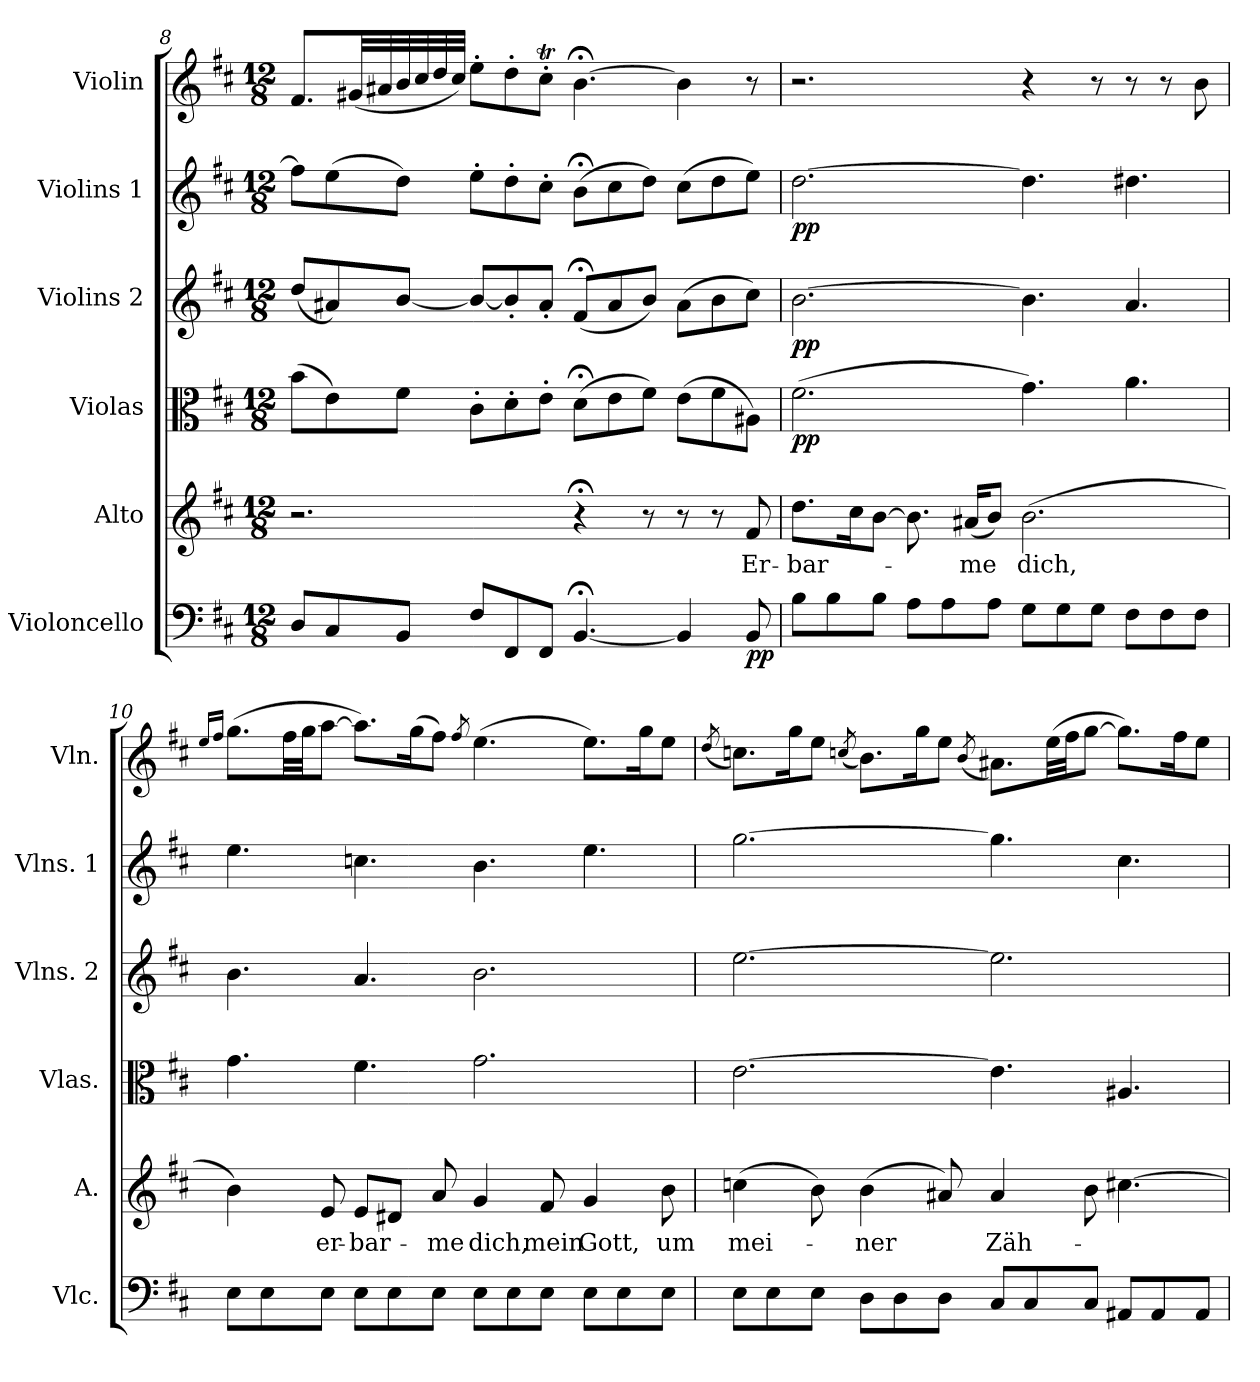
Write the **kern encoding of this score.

**kern	**dynam	**kern	**text	**kern	**dynam	**kern	**dynam	**kern	**dynam	**kern
*part6	*part6	*part5	*part5	*part4	*part4	*part3	*part3	*part2	*part2	*part1
*staff6	*staff6	*staff5	*staff5	*staff4	*staff4	*staff3	*staff3	*staff2	*staff2	*staff1
*I"Violoncello	*	*I"Alto	*	*I"Violas	*	*I"Violins 2	*	*I"Violins 1	*	*I"Violin
*I'Vlc.	*	*I'A.	*	*I'Vlas.	*	*I'Vlns. 2	*	*I'Vlns. 1	*	*I'Vln.
!!LO:LB:g=z
*clefF4	*	*clefG2	*	*clefC3	*	*clefG2	*	*clefG2	*	*clefG2
*k[f#c#]	*	*k[f#c#]	*	*k[f#c#]	*	*k[f#c#]	*	*k[f#c#]	*	*k[f#c#]
*M12/8	*	*M12/8	*	*M12/8	*	*M12/8	*	*M12/8	*	*M12/8
=8	=8	=8	=8	=8	=8	=8	=8	=8	=8	=8
8D/L	.	2.r	.	(8b\L	.	(8dd/L	.	8ff#\L]	.	8.f#/L
8C#/	.	.	.	8e\)	.	8a#X/)	.	(8ee\	.	.
.	.	.	.	.	.	.	.	.	.	(32g#X/LL
.	.	.	.	.	.	.	.	.	.	32a#X/
8BB/J	.	.	.	8f#\J	.	[8b/J	.	8dd\J)	.	32b/
.	.	.	.	.	.	.	.	.	.	32cc#/
.	.	.	.	.	.	.	.	.	.	32dd/
.	.	.	.	.	.	.	.	.	.	32cc#/JJJ)
8F#/L	.	.	.	8c#'\L	.	8b/L_	.	8ee'\L	.	8ee'\L
8FF#/	.	.	.	8d'\	.	8b'/]	.	8dd'\	.	8dd'\
8FF#/J	.	.	.	8e'\J	.	8a#'/J	.	8cc#'\J	.	8cc#t'\J
[4.BB;</	.	4r;<	.	(8d;<\L	.	(8f#;</L	.	(8b;<\L	.	[4.b;<\
.	.	.	.	8e\	.	8a#/	.	8cc#\	.	.
.	.	8r	.	8f#\J)	.	8b/J)	.	8dd\J)	.	.
4BB/]	.	8r	.	(8e\L	.	(8a#\L	.	(8cc#\L	.	4b\]
.	.	8r	.	8f#\	.	8b\	.	8dd\	.	.
!	!LO:DY:b	!	!LO:LY:b	!	!	!	!	!	!	!
8BB/	pp	8f#/	Er-	8A#X\J)	.	8cc#\J)	.	8ee\J)	.	8r
=9	=9	=9	=9	=9	=9	=9	=9	=9	=9	=9
!	!	!	!LO:LY:b	!	!LO:DY:b	!	!LO:DY:b	!	!LO:DY:b	!
8B\L	.	8.dd\L	-bar-	(2.f#\	pp	[2.b\	pp	[2.dd\	pp	2.r
8B\	.	.	.	.	.	.	.	.	.	.
.	.	16cc#\K	.	.	.	.	.	.	.	.
8B\J	.	[8b\J	.	.	.	.	.	.	.	.
8A\L	.	8.b\]	.	.	.	.	.	.	.	.
8A\	.	.	.	.	.	.	.	.	.	.
!	!	!	!LO:LY:b	!	!	!	!	!	!	!
.	.	(16a#X/KL	-me	.	.	.	.	.	.	.
8A\J	.	8b/J)	.	.	.	.	.	.	.	.
!	!	!	!LO:LY:b	!	!	!	!	!	!	!
8G\L	.	(2.b\	dich,	4.g\)	.	4.b\]	.	4.dd\]	.	4r
8G\	.	.	.	.	.	.	.	.	.	.
8G\J	.	.	.	.	.	.	.	.	.	8r
8F#\L	.	.	.	4.a\	.	4.a/	.	4.dd#X\	.	8r
8F#\	.	.	.	.	.	.	.	.	.	8r
8F#\J	.	.	.	.	.	.	.	.	.	8b\
!!LO:PB:g=z
=10	=10	=10	=10	=10	=10	=10	=10	=10	=10	=10
.	.	.	.	.	.	.	.	.	.	16qee/LL
.	.	.	.	.	.	.	.	.	.	16qff#/JJ
8E\L	.	4b\)	.	4.g\	.	4.b\	.	4.ee\	.	(8.gg\L
8E\	.	.	.	.	.	.	.	.	.	.
.	.	.	.	.	.	.	.	.	.	32ff#\LL
.	.	.	.	.	.	.	.	.	.	32gg\JJ
!	!	!	!LO:LY:b	!	!	!	!	!	!	!
8E\J	.	8e/	er-	.	.	.	.	.	.	[8aa\J
!	!	!	!LO:LY:b	!	!	!	!	!	!	!
8E\L	.	8e/L	-bar-	4.f#\	.	4.a/	.	4.ccn\	.	8.aa\L])
8E\	.	8d#X/J	.	.	.	.	.	.	.	.
.	.	.	.	.	.	.	.	.	.	(16gg\K
!	!	!	!LO:LY:b	!	!	!	!	!	!	!
8E\J	.	8a/	-me	.	.	.	.	.	.	8ff#\J)
.	.	.	.	.	.	.	.	.	.	8qff#/
!	!	!	!LO:LY:b	!	!	!	!	!	!	!
8E\L	.	4g/	dich,	2.g\	.	2.b\	.	4.b\	.	(4.ee\
8E\	.	.	.	.	.	.	.	.	.	.
!	!	!	!LO:LY:b	!	!	!	!	!	!	!
8E\J	.	8f#/	mein	.	.	.	.	.	.	.
!	!	!	!LO:LY:b	!	!	!	!	!	!	!
8E\L	.	4g/	Gott,	.	.	.	.	4.ee\	.	8.ee\L)
8E\	.	.	.	.	.	.	.	.	.	.
.	.	.	.	.	.	.	.	.	.	16gg\K
!	!	!	!LO:LY:b	!	!	!	!	!	!	!
8E\J	.	8b\	um	.	.	.	.	.	.	8ee\J
!!LO:LB:g=z
=11	=11	=11	=11	=11	=11	=11	=11	=11	=11	=11
.	.	.	.	.	.	.	.	.	.	(8qdd/
!	!	!	!LO:LY:b	!	!	!	!	!	!	!
8E\L	.	(4ccn\	mei-	[2.e\	.	[2.ee\	.	[2.gg\	.	8.ccn\L)
8E\	.	.	.	.	.	.	.	.	.	.
.	.	.	.	.	.	.	.	.	.	16gg\K
8E\J	.	8b\)	.	.	.	.	.	.	.	8ee\J
.	.	.	.	.	.	.	.	.	.	(8qccn/
!	!	!	!LO:LY:b	!	!	!	!	!	!	!
8D\L	.	(4b\	-ner	.	.	.	.	.	.	8.b\L)
8D\	.	.	.	.	.	.	.	.	.	.
.	.	.	.	.	.	.	.	.	.	16gg\K
8D\J	.	8a#X/)	.	.	.	.	.	.	.	8ee\J
.	.	.	.	.	.	.	.	.	.	(8qb/
!	!	!	!LO:LY:b	!	!	!	!	!	!	!
8C#/L	.	4a#/	Zäh-	4.e\]	.	2.ee\]	.	4.gg\]	.	8.a#X\L)
8C#/	.	.	.	.	.	.	.	.	.	.
.	.	.	.	.	.	.	.	.	.	(32ee\LL
.	.	.	.	.	.	.	.	.	.	32ff#\JJ
8C#/J	.	8b\	.	.	.	.	.	.	.	[8gg\J
8AA#X/L	.	[4.cc#X\	.	4.A#X/	.	.	.	4.cc#\	.	8.gg\L])
8AA#/	.	.	.	.	.	.	.	.	.	.
.	.	.	.	.	.	.	.	.	.	16ff#\K
8AA#/J	.	.	.	.	.	.	.	.	.	8ee\J
=	=	=	=	=	=	=	=	=	=	=
*-	*-	*-	*-	*-	*-	*-	*-	*-	*-	*-
